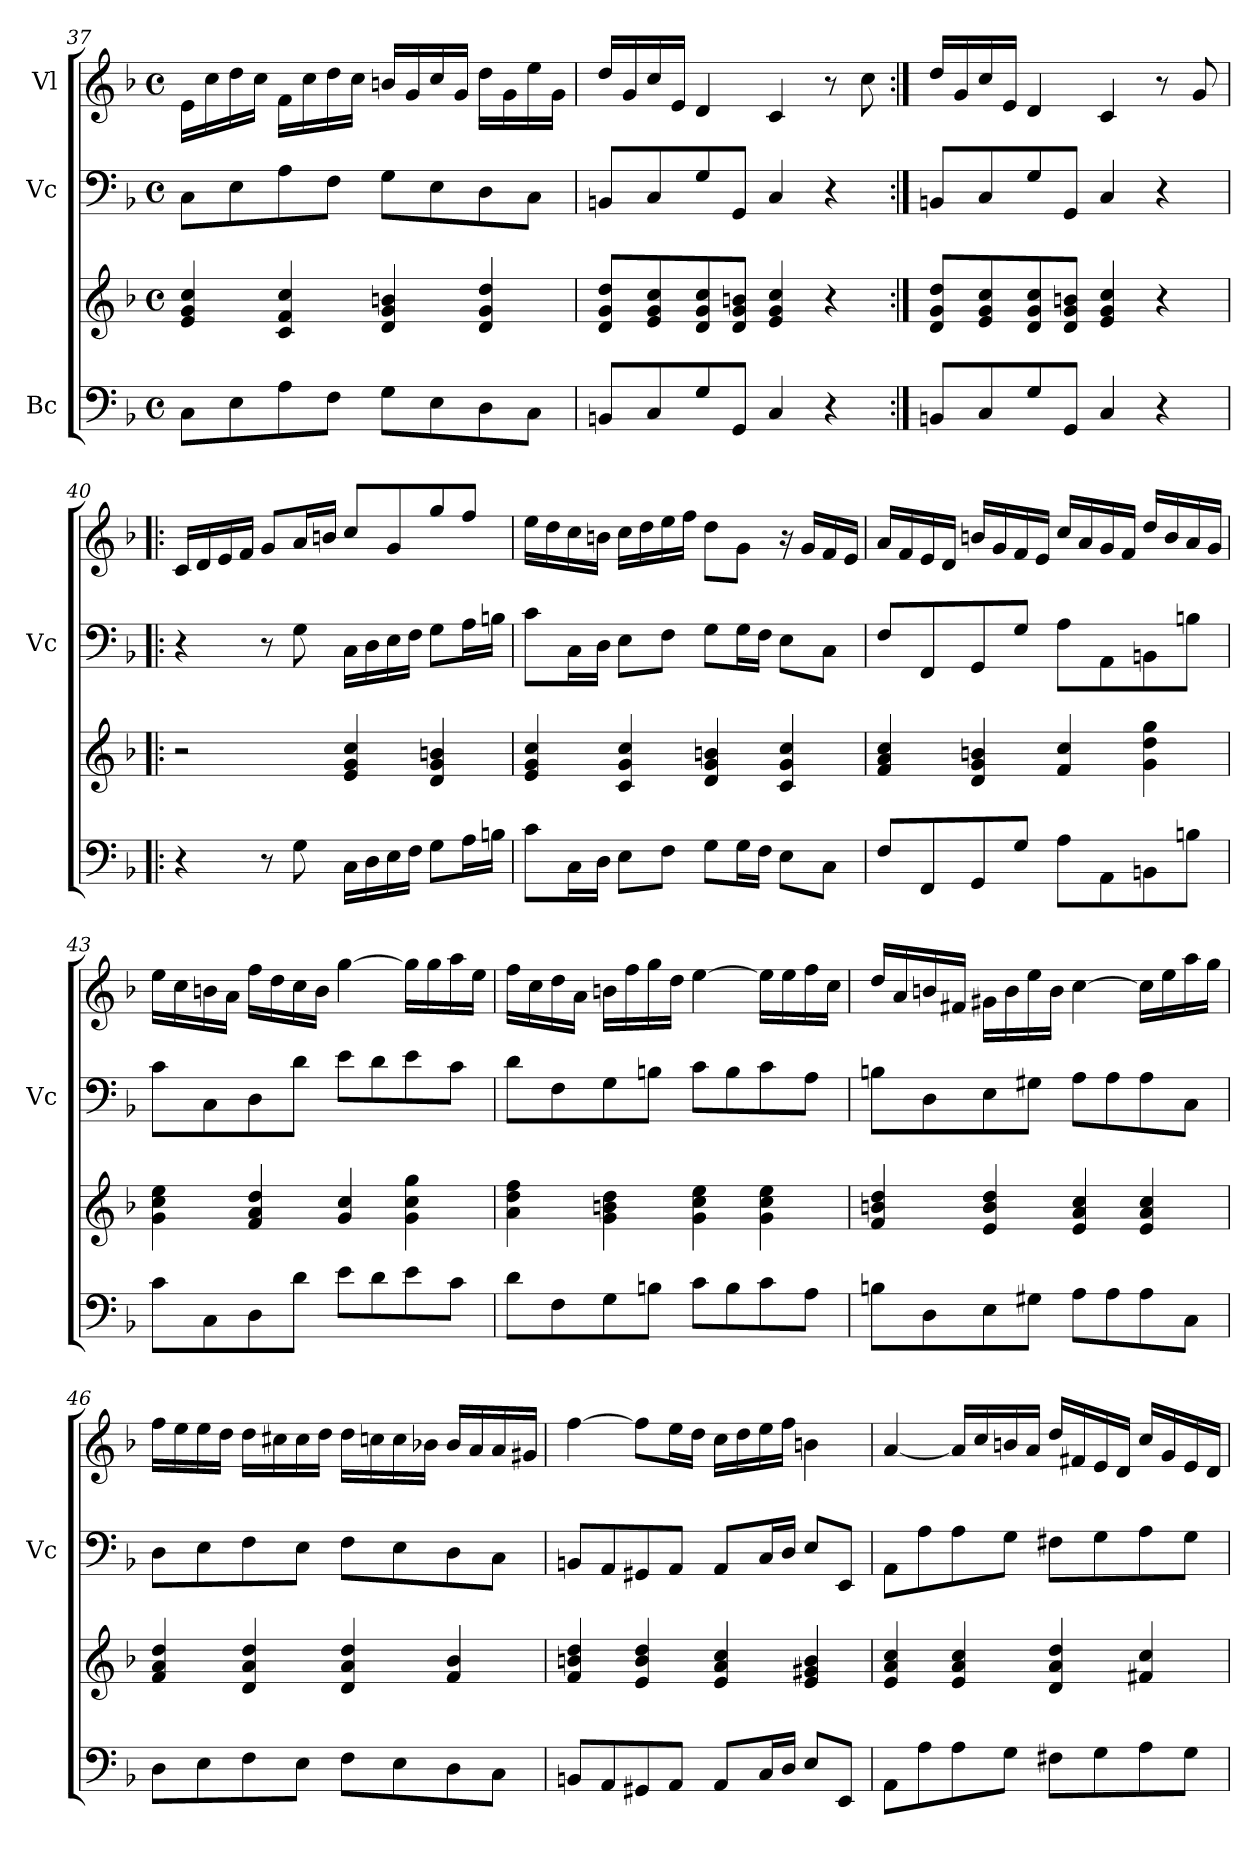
**kern	**kern	**kern	**kern
*part3	*part3	*part2	*part1
*staff4	*staff3	*staff2	*staff1
*I"Bc	*	*I"Vc	*I"Vl
*	*	*I'Vc	*
*clefF4	*clefG2	*clefF4	*clefG2
*k[b-]	*k[b-]	*k[b-]	*k[b-]
*M4/4	*M4/4	*M4/4	*M4/4
*met(c)	*met(c)	*met(c)	*met(c)
=37	=37	=37	=37
8C\L	4e/ 4g/ 4cc/	8C\L	16e\LL
.	.	.	16cc\
8E\	.	8E\	16dd\
.	.	.	16cc\JJ
8A\	4c/ 4f/ 4cc/	8A\	16f\LL
.	.	.	16cc\
8F\J	.	8F\J	16dd\
.	.	.	16cc\JJ
8G\L	4d/ 4g/ 4bn/	8G\L	16bn/LL
.	.	.	16g/
8E\	.	8E\	16cc/
.	.	.	16g/JJ
8D\	4d/ 4g/ 4dd/	8D\	16dd\LL
.	.	.	16g\
8C\J	.	8C\J	16ee\
.	.	.	16g\JJ
=38	=38	=38	=38
8BBn/L	8d/ 8g/ 8dd/L	8BBn/L	16dd/LL
.	.	.	16g/
8C/	8e/ 8g/ 8cc/	8C/	16cc/
.	.	.	16e/JJ
8G/	8d/ 8g/ 8cc/	8G/	4d/
8GG/J	8d/ 8g/ 8bn/J	8GG/J	.
4C/	4e/ 4g/ 4cc/	4C/	4c/
4r	4r	4r	8r
.	.	.	8cc\
=39:|!	=39:|!	=39:|!	=39:|!
8BBn/L	8d/ 8g/ 8dd/L	8BBn/L	16dd/LL
.	.	.	16g/
8C/	8e/ 8g/ 8cc/	8C/	16cc/
.	.	.	16e/JJ
8G/	8d/ 8g/ 8cc/	8G/	4d/
8GG/J	8d/ 8g/ 8bn/J	8GG/J	.
4C/	4e/ 4g/ 4cc/	4C/	4c/
4r	4r	4r	8r
.	.	.	8g/
!!LO:PB:g=z
=40!|:	=40!|:	=40!|:	=40!|:
4r	2r	4r	16c/LL
.	.	.	16d/
.	.	.	16e/
.	.	.	16f/JJ
8r	.	8r	8g/L
8G\	.	8G\	16a/L
.	.	.	16bn/JJ
16C\LL	4e/ 4g/ 4cc/	16C\LL	8cc/L
16D\	.	16D\	.
16E\	.	16E\	8g/
16F\JJ	.	16F\JJ	.
8G\L	4d/ 4g/ 4bn/	8G\L	8gg/
16A\L	.	16A\L	8ff/J
16Bn\JJ	.	16Bn\JJ	.
=41	=41	=41	=41
8c\L	4e/ 4g/ 4cc/	8c\L	16ee\LL
.	.	.	16dd\
16C\L	.	16C\L	16cc\
16D\JJ	.	16D\JJ	16bn\JJ
8E\L	4c/ 4g/ 4cc/	8E\L	16cc\LL
.	.	.	16dd\
8F\J	.	8F\J	16ee\
.	.	.	16ff\JJ
8G\L	4d/ 4g/ 4bn/	8G\L	8dd\L
16G\L	.	16G\L	8g\J
16F\JJ	.	16F\JJ	.
8E\L	4c/ 4g/ 4cc/	8E\L	16r
.	.	.	16g/LL
8C\J	.	8C\J	16f/
.	.	.	16e/JJ
=42	=42	=42	=42
8F/L	4f/ 4a/ 4cc/	8F/L	16a/LL
.	.	.	16f/
8FF/	.	8FF/	16e/
.	.	.	16d/JJ
8GG/	4d/ 4g/ 4bn/	8GG/	16bn/LL
.	.	.	16g/
8G/J	.	8G/J	16f/
.	.	.	16e/JJ
8A\L	4f/ 4cc/	8A\L	16cc/LL
.	.	.	16a/
8AA\	.	8AA\	16g/
.	.	.	16f/JJ
8BBn\	4g\ 4dd\ 4gg\	8BBn\	16dd/LL
.	.	.	16b/
8Bn\J	.	8Bn\J	16a/
.	.	.	16g/JJ
!!LO:LB:g=z
=43	=43	=43	=43
8c\L	4g\ 4cc\ 4ee\	8c\L	16ee\LL
.	.	.	16cc\
8C\	.	8C\	16bn\
.	.	.	16a\JJ
8D\	4f/ 4a/ 4dd/	8D\	16ff\LL
.	.	.	16dd\
8d\J	.	8d\J	16cc\
.	.	.	16b\JJ
8e\L	4g/ 4cc/	8e\L	[4gg\
8d\	.	8d\	.
8e\	4g\ 4cc\ 4gg\	8e\	16gg\LL]
.	.	.	16gg\
8c\J	.	8c\J	16aa\
.	.	.	16ee\JJ
=44	=44	=44	=44
8d\L	4a\ 4dd\ 4ff\	8d\L	16ff\LL
.	.	.	16cc\
8F\	.	8F\	16dd\
.	.	.	16a\JJ
8G\	4g\ 4bn\ 4dd\	8G\	16bn\LL
.	.	.	16ff\
8Bn\J	.	8Bn\J	16gg\
.	.	.	16dd\JJ
8c\L	4g\ 4cc\ 4ee\	8c\L	[4ee\
8B\	.	8B\	.
8c\	4g\ 4cc\ 4ee\	8c\	16ee\LL]
.	.	.	16ee\
8A\J	.	8A\J	16ff\
.	.	.	16cc\JJ
=45	=45	=45	=45
8Bn\L	4f/ 4bn/ 4dd/	8Bn\L	16dd/LL
.	.	.	16a/
8D\	.	8D\	16bn/
.	.	.	16f#X/JJ
8E\	4e/ 4b/ 4dd/	8E\	16g#X\LL
.	.	.	16b\
8G#X\J	.	8G#X\J	16ee\
.	.	.	16b\JJ
8A\L	4e/ 4a/ 4cc/	8A\L	[4cc\
8A\	.	8A\	.
8A\	4e/ 4a/ 4cc/	8A\	16cc\LL]
.	.	.	16ee\
8C\J	.	8C\J	16aa\
.	.	.	16gg\JJ
!!LO:LB:g=z
=46	=46	=46	=46
8D\L	4f/ 4a/ 4dd/	8D\L	16ff\LL
.	.	.	16ee\
8E\	.	8E\	16ee\
.	.	.	16dd\JJ
8F\	4d/ 4a/ 4dd/	8F\	16dd\LL
.	.	.	16cc#X\
8E\J	.	8E\J	16cc#\
.	.	.	16dd\JJ
8F\L	4d/ 4a/ 4dd/	8F\L	16dd\LL
.	.	.	16ccn\
8E\	.	8E\	16cc\
.	.	.	16b-X\JJ
8D\	4f/ 4b-/	8D\	16b-/LL
.	.	.	16a/
8C\J	.	8C\J	16a/
.	.	.	16g#X/JJ
=47	=47	=47	=47
8BBn/L	4f/ 4bn/ 4dd/	8BBn/L	[4ff\
8AA/	.	8AA/	.
8GG#X/	4e/ 4b/ 4dd/	8GG#X/	8ff\L]
8AA/J	.	8AA/J	16ee\L
.	.	.	16dd\JJ
8AA/L	4e/ 4a/ 4cc/	8AA/L	16cc\LL
.	.	.	16dd\
16C/L	.	16C/L	16ee\
16D/JJ	.	16D/JJ	16ff\JJ
8E/L	4e/ 4g#X/ 4b/	8E/L	4bn\
8EE/J	.	8EE/J	.
=48	=48	=48	=48
8AA\L	4e/ 4a/ 4cc/	8AA\L	[4a/
8A\	.	8A\	.
8A\	4e/ 4a/ 4cc/	8A\	16a/LL]
.	.	.	16cc/
8G\J	.	8G\J	16bn/
.	.	.	16a/JJ
8F#X\L	4d/ 4a/ 4dd/	8F#X\L	16dd/LL
.	.	.	16f#X/
8G\	.	8G\	16e/
.	.	.	16d/JJ
8A\	4f#X/ 4cc/	8A\	16cc/LL
.	.	.	16g/
8G\J	.	8G\J	16e/
.	.	.	16d/JJ
=	=	=	=
*-	*-	*-	*-
